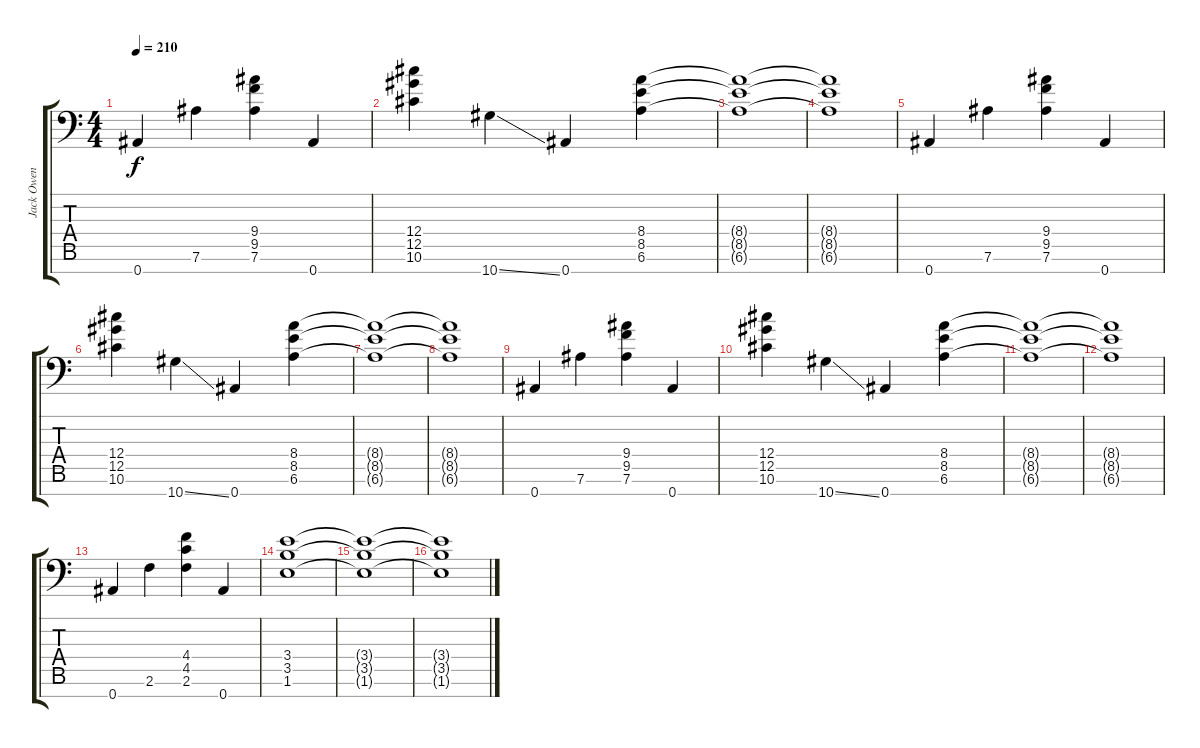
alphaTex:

\track ("Jack Owen" "Jack Owen") {instrument distortionguitar}
\staff {score tabs}
\tuning (Eb4 Bb3 Gb3 Db3 Ab2 Eb2 Bb1) {hide}
\ts (4 4)
\tempo 210
\clef f4
\ks c
0.7.4{dy f balance 8 instrument distortionguitar} 7.6.4 (9.4 9.5 7.6).4 0.7.4 |
(12.4 12.5 10.6).4 10.7{ss}.4 0.7.4 (8.4 8.5 6.6).4 |
(8.4{t} 8.5{t} 6.6{t}).1 |
(8.4{t} 8.5{t} 6.6{t}).1 |
0.7.4 7.6.4 (9.4 9.5 7.6).4 0.7.4 |
(12.4 12.5 10.6).4 10.7{ss}.4 0.7.4 (8.4 8.5 6.6).4 |
(8.4{t} 8.5{t} 6.6{t}).1 |
(8.4{t} 8.5{t} 6.6{t}).1 |
0.7.4 7.6.4 (9.4 9.5 7.6).4 0.7.4 |
(12.4 12.5 10.6).4 10.7{ss}.4 0.7.4 (8.4 8.5 6.6).4 |
(8.4{t} 8.5{t} 6.6{t}).1 |
(8.4{t} 8.5{t} 6.6{t}).1 |
0.7.4 2.6.4 (4.4 4.5 2.6).4 0.7.4 |
(3.4 3.5 1.6).1 |
(3.4{t} 3.5{t} 1.6{t}).1 |
(3.4{t} 3.5{t} 1.6{t}).1
